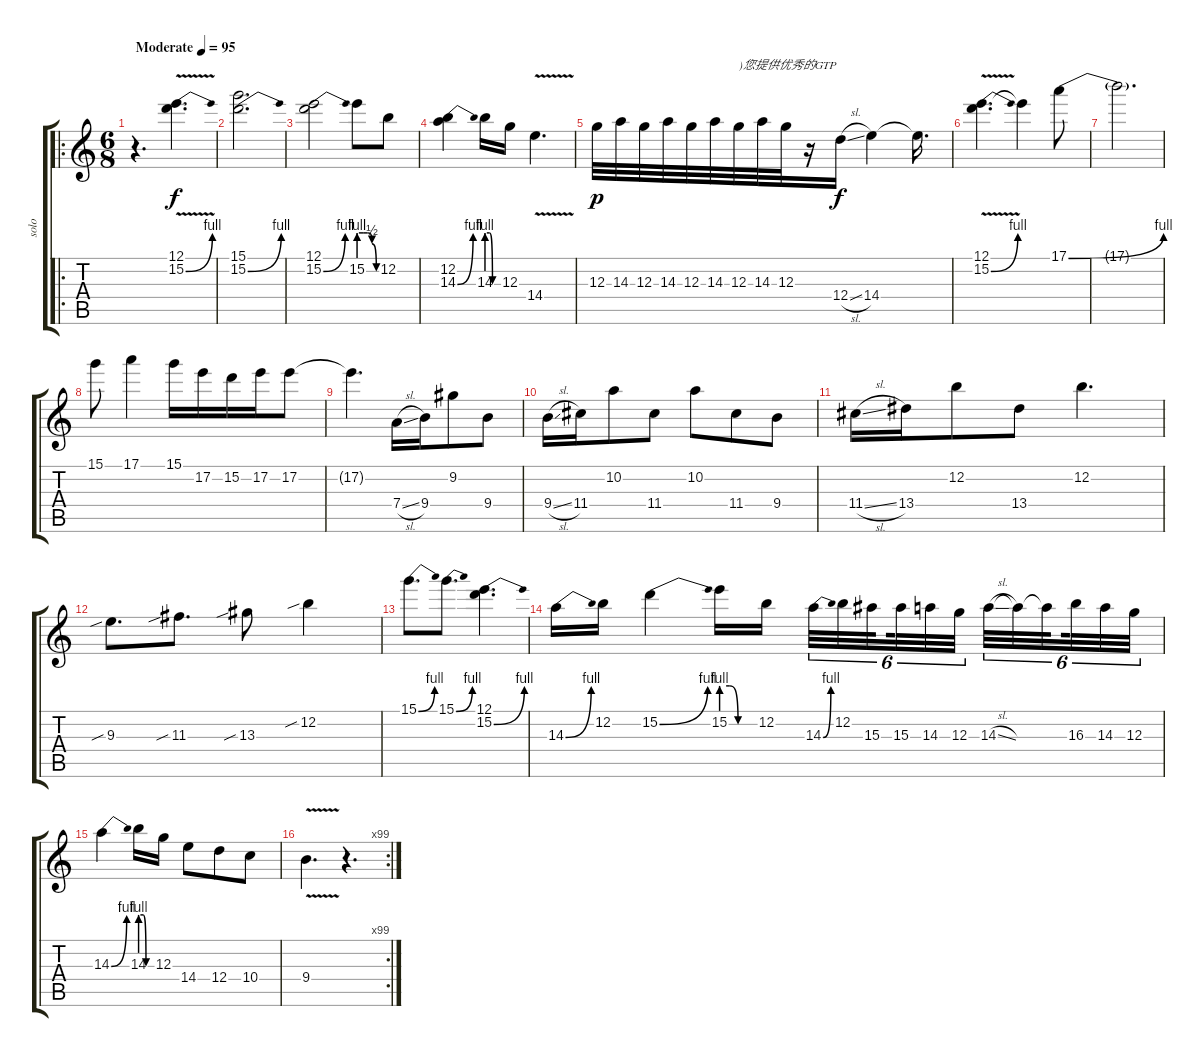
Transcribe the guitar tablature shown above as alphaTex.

\track ("solo" "solo") {instrument distortionguitar}
\staff {score tabs}
\tuning (E4 B3 G3 D3 A2 E2) {hide}
\ro
\ts (6 8)
\tempo (95 "Moderate")
\clef g2
\ks c
r.4{d dy f instrument distortionguitar} (12.1 15.2{be (bend 0 0 60 4) v}).4{d} |
(15.1 15.2{be (bend 0 0 60 4)}).2{d} |
(12.1 15.2{be (bend 0 0 60 4)}).2 15.2{be (custom 0 4 15 4 30 4 45 2 60 0)}.8 12.2.8 |
(12.2 14.3{be (bend 0 0 60 4)}).4 14.3{be (custom 0 4 15 4 30 0 60 0)}.16 12.3.16 14.4{v}.4{d} |
12.3.32{dy p} 14.3.32 12.3.32 14.3.32 12.3.32 14.3.32 12.3.32{txt ")您提供优秀的GTP"} 14.3.32 12.3.32 r.16 12.4{sl}.16{dy f} 14.4.4 14.4{t}.16{d} |
(12.1 15.2{be (bend 0 0 60 4) v}).4{d} 12.1{t}.4 17.1{be (bend 0 0 60 4)}.8 |
17.1{t}.2{d} |
15.1.8 17.1.4 15.1.16 17.2.16 15.2.16 17.2.16 17.2.8 |
17.2{t}.4{d} 7.4{sl}.16 9.4.16 9.2.8 9.4.8 |
9.4{sl}.16 11.4.16 10.2.8 11.4.8 10.2.8 11.4.8 9.4.8 |
11.4{sl}.16 13.4.16 12.2.8 13.4.8 12.2.4{d} |
9.3{sib}.8{d} 11.3{sib}.8{d} 13.3{sib}.8 12.2{sib}.4 |
15.1{be (bend 0 0 60 4)}.8{d} 15.1{be (bend 0 0 60 4)}.8{d} (12.1 15.2{be (bend 0 0 60 4)}).4{d} |
14.3{be (bend 0 0 60 4)}.16 12.2.16 15.2{be (bend 0 0 60 4)}.4 15.2{be (custom 0 4 15 4 30 0 60 0)}.16 12.2.16{beam splitsecondary} 14.3{be (bend 0 0 60 4)}.32{tu (6 4)} 12.2.32{tu (6 4)} 15.3.32{tu (6 4) beam splitsecondary} 15.3.32{tu (6 4)} 14.3.32{tu (6 4)} 12.3.32{tu (6 4) beam splitsecondary} 14.3{sl}.32{tu (6 4)} 14.3{t}.32{tu (6 4)} 14.3{t}.32{tu (6 4) beam splitsecondary} 16.3.32{tu (6 4)} 14.3.32{tu (6 4)} 12.3.32{tu (6 4)} |
14.3{be (bend 0 0 60 4)}.4 14.3{be (custom 0 4 15 4 30 0 60 0)}.16 12.3.16 14.4.8 12.4.8 10.4.8 |
\rc 99
9.4{v}.4{d} r.4{d}
